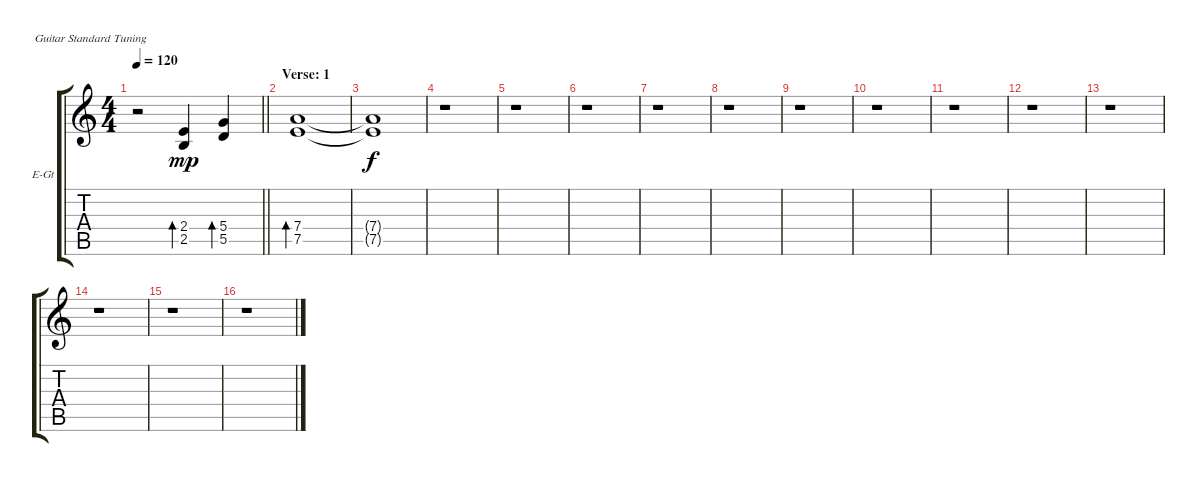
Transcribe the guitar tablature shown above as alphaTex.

\bracketExtendMode groupsimilarinstruments
\firstSystemTrackNameOrientation horizontal
\otherSystemsTrackNameOrientation horizontal
\track ("Guitar 3" "E-Gt") {instrument overdrivenguitar}
\staff {score tabs}
\tuning (E4 B3 G3 D3 A2 E2)
\ts (4 4)
\tempo 120
\clef g2
\barLineRight lightlight
\ks c
r.2{dy f} (2.4 2.5).4{bd 30 dy mp} (5.4 5.5).4{bd 30} |
\section ("" "Verse: 1")
(7.4 7.5).1{bd 30} |
(7.4{t} 7.5{t}).1{dy f} |
r.1 |
r.1 |
r.1 |
r.1 |
r.1 |
r.1 |
r.1 |
r.1 |
r.1 |
r.1 |
r.1 |
r.1 |
r.1
